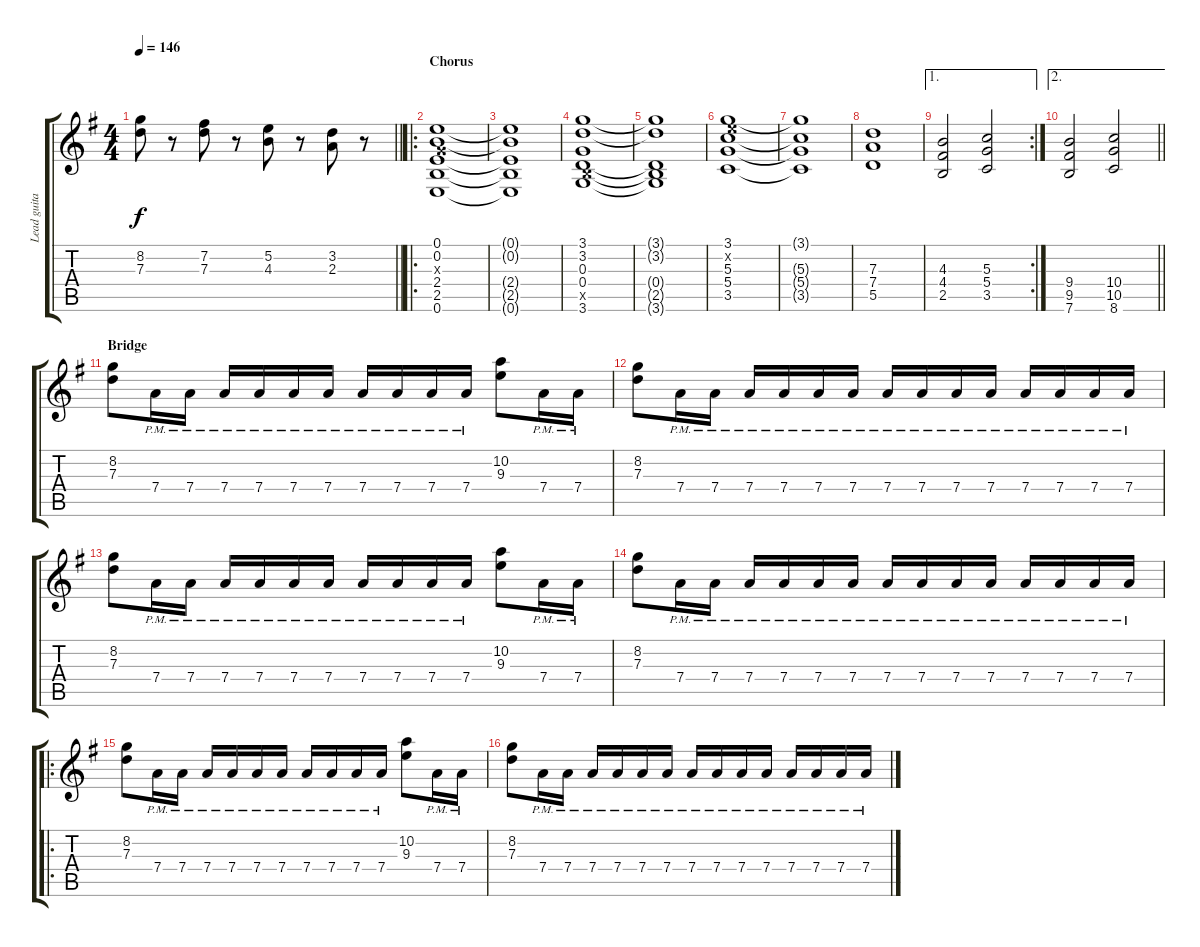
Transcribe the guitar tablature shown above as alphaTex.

\track ("Lead guitar" "Lead guita") {instrument distortionguitar}
\staff {score tabs}
\tuning (E4 B3 G3 D3 A2 E2) {hide}
\ts (4 4)
\tempo 146
\clef g2
\barLineRight lightlight
\ks eminor
(8.2 7.3).8{dy f} r.8 (7.2 7.3).8 r.8 (5.2 4.3).8 r.8 (3.2 2.3).8 r.8 |
\ro
\section ("" "Chorus")
(0.1 0.2 0.3{x} 2.4 2.5 0.6).1 |
(0.1{t} 0.2{t} 2.4{t} 2.5{t} 0.6{t}).1 |
(3.1 3.2 0.3 0.4 2.5{x} 3.6).1 |
(3.1{t} 3.2{t} 0.4{t} 2.5{t} 3.6{t}).1 |
(3.1 5.2{x} 5.3 5.4 3.5).1 |
(3.1{t} 5.3{t} 5.4{t} 3.5{t}).1 |
(7.3 7.4 5.5).1 |
\ae 1
\rc 2
(4.3 4.4 2.5).2 (5.3 5.4 3.5).2 |
\ae 2
\barLineRight lightlight
(9.4 9.5 7.6).2 (10.4 10.5 8.6).2 |
\section ("" "Bridge")
(8.2 7.3).8 7.4{pm}.16 7.4{pm}.16 7.4{pm}.16 7.4{pm}.16 7.4{pm}.16 7.4{pm}.16 7.4{pm}.16 7.4{pm}.16 7.4{pm}.16 7.4{pm}.16 (10.2 9.3).8 7.4{pm}.16 7.4{pm}.16 |
(8.2 7.3).8 7.4{pm}.16 7.4{pm}.16 7.4{pm}.16 7.4{pm}.16 7.4{pm}.16 7.4{pm}.16 7.4{pm}.16 7.4{pm}.16 7.4{pm}.16 7.4{pm}.16 7.4{pm}.16 7.4{pm}.16 7.4{pm}.16 7.4{pm}.16 |
(8.2 7.3).8 7.4{pm}.16 7.4{pm}.16 7.4{pm}.16 7.4{pm}.16 7.4{pm}.16 7.4{pm}.16 7.4{pm}.16 7.4{pm}.16 7.4{pm}.16 7.4{pm}.16 (10.2 9.3).8 7.4{pm}.16 7.4{pm}.16 |
(8.2 7.3).8 7.4{pm}.16 7.4{pm}.16 7.4{pm}.16 7.4{pm}.16 7.4{pm}.16 7.4{pm}.16 7.4{pm}.16 7.4{pm}.16 7.4{pm}.16 7.4{pm}.16 7.4{pm}.16 7.4{pm}.16 7.4{pm}.16 7.4{pm}.16 |
\ro
(8.2 7.3).8 7.4{pm}.16 7.4{pm}.16 7.4{pm}.16 7.4{pm}.16 7.4{pm}.16 7.4{pm}.16 7.4{pm}.16 7.4{pm}.16 7.4{pm}.16 7.4{pm}.16 (10.2 9.3).8 7.4{pm}.16 7.4{pm}.16 |
(8.2 7.3).8 7.4{pm}.16 7.4{pm}.16 7.4{pm}.16 7.4{pm}.16 7.4{pm}.16 7.4{pm}.16 7.4{pm}.16 7.4{pm}.16 7.4{pm}.16 7.4{pm}.16 7.4{pm}.16 7.4{pm}.16 7.4{pm}.16 7.4{pm}.16
